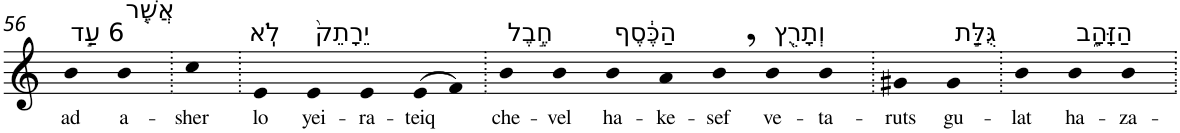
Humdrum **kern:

**kern	**text
*part1	*part1
*staff1	*staff1
*I"Piano	*
*I'Pno	*
!!LO:PB:g=z
*clefG2	*
*k[]	*
=56	=56
!LO:TX:a:t=6 עַ֣ד	!
!	!LO:LY:b
4b	ad
!LO:TX:a:t=אֲשֶׁ֤ר	!
!	!LO:LY:b
4b	a-
=57.	=57.
!	!LO:LY:b
4cc	-sher
=58.	=58.
!LO:TX:a:t=לֹֽא	!
!	!LO:LY:b
4e	lo
!LO:TX:a:t=יֵרָתֵק֙	!
!	!LO:LY:b
4e	yei-
!	!LO:LY:b
4e	-ra-
!	!LO:LY:b
(>8e	-teiq
8f)	.
=59.	=59.
!LO:TX:a:t=חֶ֣בֶל	!
!	!LO:LY:b
4b	che-
!	!LO:LY:b
4b	-vel
!LO:TX:a:t=הַכֶּ֔סֶף	!
!	!LO:LY:b
4b	ha-
!	!LO:LY:b
4a	-ke-
!	!LO:LY:b
4b,	-sef
!LO:TX:a:t=וְתָרֻ֖ץ	!
!	!LO:LY:b
4b	ve-
!	!LO:LY:b
4b	-ta-
=60.	=60.
!	!LO:LY:b
4g#X	-ruts
!LO:TX:a:t=גֻּלַּ֣ת	!
!	!LO:LY:b
4g#	gu-
=61.	=61.
!	!LO:LY:b
4b	-lat
!LO:TX:a:t=הַזָּהָ֑ב	!
!	!LO:LY:b
4b	ha-
!	!LO:LY:b
4b	-za-
=.	=.
*-	*-
